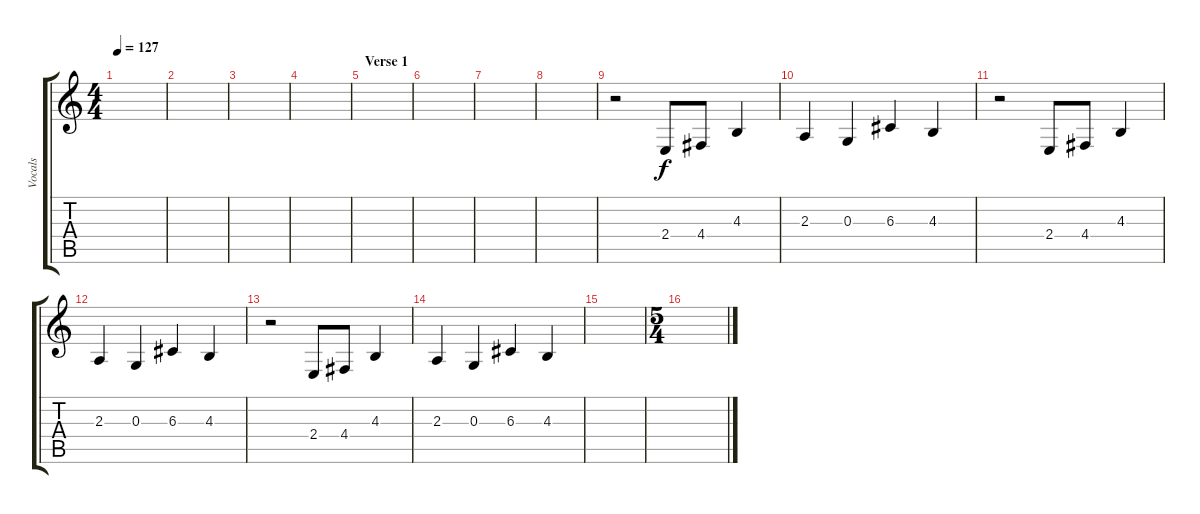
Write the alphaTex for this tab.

\track ("Vocals" "Vocals") {instrument lead6voice}
\staff {score tabs}
\tuning (E4 B3 G3 D3 A2 E2) {hide}
\ts (4 4)
\tempo 127
\clef g2
\ks c
|
|
|
|
\section ("" "Verse 1")
|
|
|
|
r.2 2.4.8 4.4.8 4.3.4 |
2.3.4 0.3.4 6.3.4 4.3.4 |
r.2 2.4.8 4.4.8 4.3.4 |
2.3.4 0.3.4 6.3.4 4.3.4 |
r.2 2.4.8 4.4.8 4.3.4 |
2.3.4 0.3.4 6.3.4 4.3.4 |
|
\ts (5 4)
